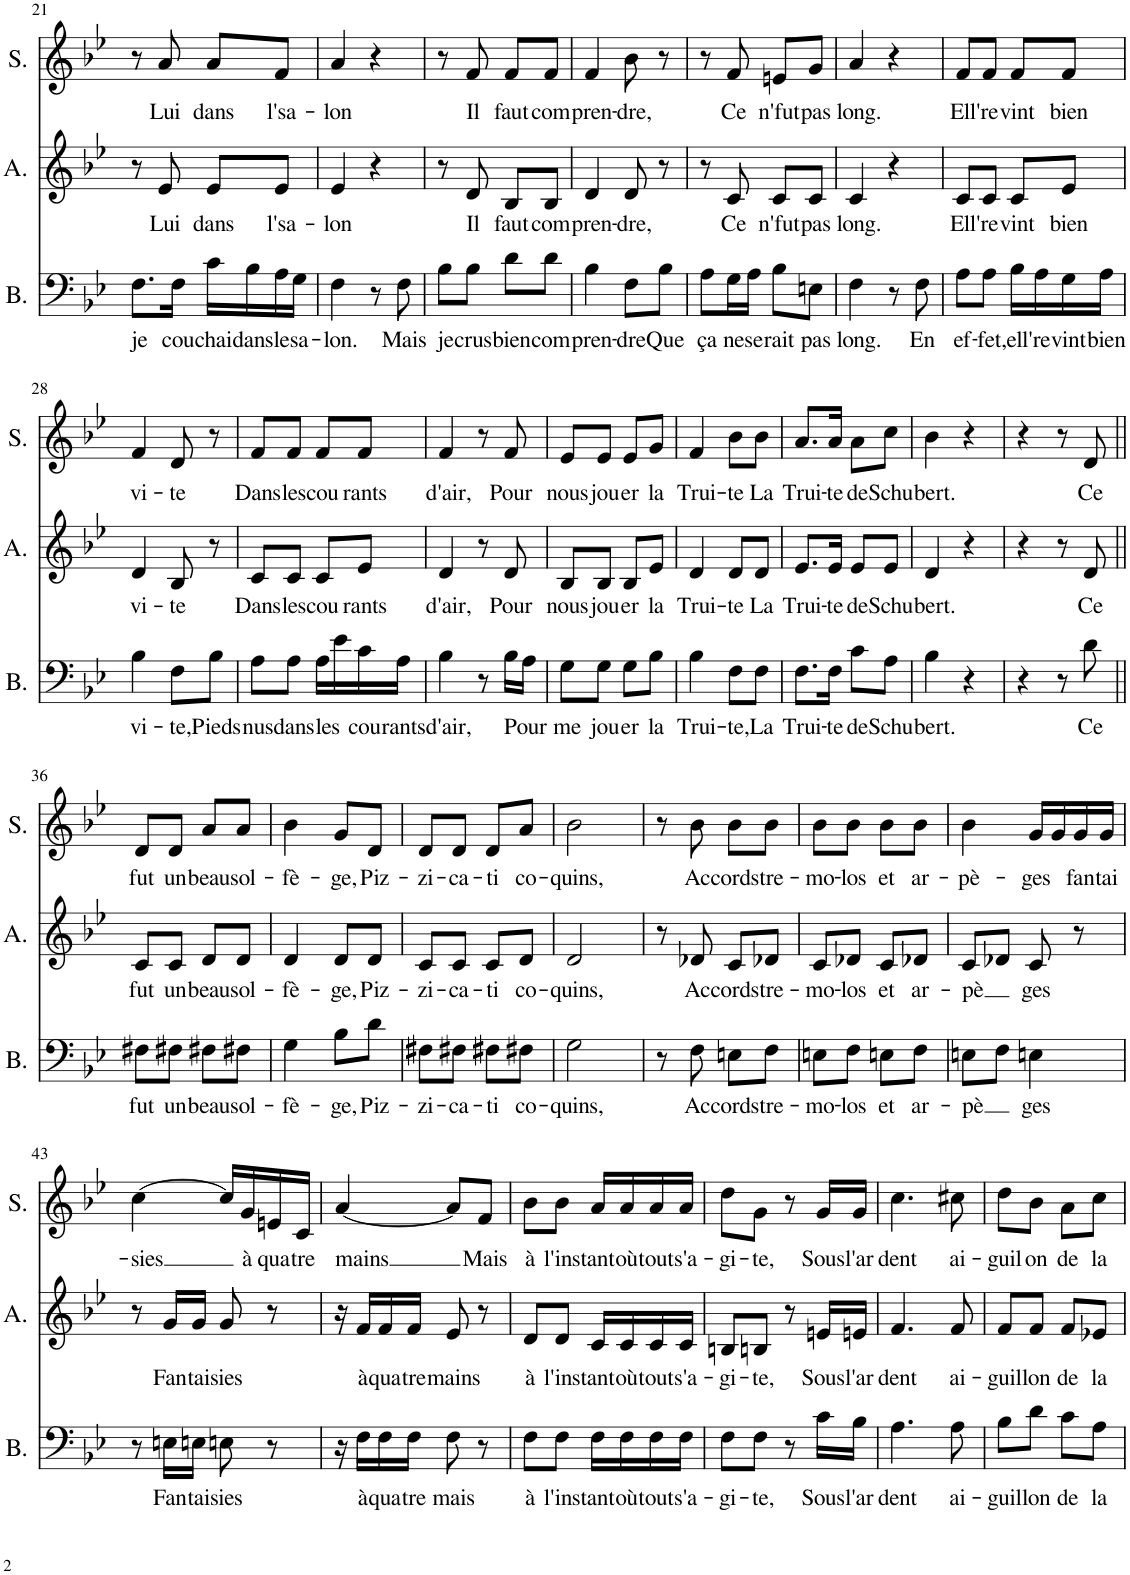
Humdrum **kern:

**kern	**text	**kern	**text	**kern	**text
*part3	*part3	*part2	*part2	*part1	*part1
*staff3	*staff3	*staff2	*staff2	*staff1	*staff1
*I"Bass	*	*I"Alto	*	*I"Soprano	*
*I'B.	*	*I'A.	*	*I'S.	*
!!LO:PB:g=z
*clefF4	*	*clefG2	*	*clefG2	*
*k[b-e-]	*	*k[b-e-]	*	*k[b-e-]	*
*M2/4	*	*M2/4	*	*M2/4	*
=21	=21	=21	=21	=21	=21
!	!LO:LY:b	!	!	!	!
8.F\L	je	8r	.	8r	.
!	!	!	!LO:LY:b	!	!LO:LY:b
.	.	8e-/	Lui	8a/	Lui
!	!LO:LY:b	!	!	!	!
16F\Jk	cou-	.	.	.	.
!	!LO:LY:b	!	!LO:LY:b	!	!LO:LY:b
16c\LL	-chai	8e-/L	dans	8a/L	dans
!	!LO:LY:b	!	!	!	!
16B-\	dans	.	.	.	.
!	!LO:LY:b	!	!LO:LY:b	!	!LO:LY:b
16A\	le	8e-/J	l'sa-	8f/J	l'sa-
!	!LO:LY:b	!	!	!	!
16G\JJ	sa-	.	.	.	.
=22	=22	=22	=22	=22	=22
!	!LO:LY:b	!	!LO:LY:b	!	!LO:LY:b
4F\	-lon.	4e-/	-lon	4a/	-lon
8r	.	4r	.	4r	.
!	!LO:LY:b	!	!	!	!
8F\	Mais	.	.	.	.
=23	=23	=23	=23	=23	=23
!	!LO:LY:b	!	!	!	!
8B-\L	je	8r	.	8r	.
!	!LO:LY:b	!	!LO:LY:b	!	!LO:LY:b
8B-\J	crus	8d/	Il	8f/	Il
!	!LO:LY:b	!	!LO:LY:b	!	!LO:LY:b
8d\L	bien	8B-/L	faut	8f/L	faut
!	!LO:LY:b	!	!LO:LY:b	!	!LO:LY:b
8d\J	com-	8B-/J	com-	8f/J	com-
=24	=24	=24	=24	=24	=24
!	!LO:LY:b	!	!LO:LY:b	!	!LO:LY:b
4B-\	-pren-	4d/	-pren-	4f/	-pren-
!	!LO:LY:b	!	!LO:LY:b	!	!LO:LY:b
8F\L	-dre	8d/	-dre,	8b-\	-dre,
!	!LO:LY:b	!	!	!	!
8B-\J	Que	8r	.	8r	.
=25	=25	=25	=25	=25	=25
!	!LO:LY:b	!	!	!	!
8A\L	ça	8r	.	8r	.
!	!LO:LY:b	!	!LO:LY:b	!	!LO:LY:b
16G\L	ne	8c/	Ce	8f/	Ce
!	!LO:LY:b	!	!	!	!
16A\JJ	se-	.	.	.	.
!	!LO:LY:b	!	!LO:LY:b	!	!LO:LY:b
8B-\L	-rait	8c/L	n'fut	8en/L	n'fut
!	!LO:LY:b	!	!LO:LY:b	!	!LO:LY:b
8En\J	pas	8c/J	pas	8g/J	pas
=26	=26	=26	=26	=26	=26
!	!LO:LY:b	!	!LO:LY:b	!	!LO:LY:b
4F\	long.	4c/	long.	4a/	long.
8r	.	4r	.	4r	.
!	!LO:LY:b	!	!	!	!
8F\	En	.	.	.	.
=27	=27	=27	=27	=27	=27
!	!LO:LY:b	!	!LO:LY:b	!	!LO:LY:b
8A\L	ef-	8c/L	Ell'	8f/L	Ell'
!	!LO:LY:b	!	!LO:LY:b	!	!LO:LY:b
8A\J	-fet,	8c/J	re-	8f/J	re-
!	!LO:LY:b	!	!LO:LY:b	!	!LO:LY:b
16B-\LL	ell'	8c/L	-vint	8f/L	-vint
!	!LO:LY:b	!	!	!	!
16A\	re-	.	.	.	.
!	!LO:LY:b	!	!LO:LY:b	!	!LO:LY:b
16G\	-vint	8e-/J	bien	8f/J	bien
!	!LO:LY:b	!	!	!	!
16A\JJ	bien	.	.	.	.
!!LO:LB:g=z
=28	=28	=28	=28	=28	=28
!	!LO:LY:b	!	!LO:LY:b	!	!LO:LY:b
4B-\	vi-	4d/	vi-	4f/	vi-
!	!LO:LY:b	!	!LO:LY:b	!	!LO:LY:b
8F\L	-te,	8B-/	-te	8d/	-te
!	!LO:LY:b	!	!	!	!
8B-\J	Pieds	8r	.	8r	.
=29	=29	=29	=29	=29	=29
!	!LO:LY:b	!	!LO:LY:b	!	!LO:LY:b
8A\L	nus	8c/L	Dans	8f/L	Dans
!	!LO:LY:b	!	!LO:LY:b	!	!LO:LY:b
8A\J	dans	8c/J	les	8f/J	les
!	!LO:LY:b	!	!LO:LY:b	!	!LO:LY:b
16A\LL	les	8c/L	cou-	8f/L	cou-
16e-\	.	.	.	.	.
!	!LO:LY:b	!	!LO:LY:b	!	!LO:LY:b
16c\	cou-	8e-/J	-rants	8f/J	-rants
!	!LO:LY:b	!	!	!	!
16A\JJ	-rants	.	.	.	.
=30	=30	=30	=30	=30	=30
!	!LO:LY:b	!	!LO:LY:b	!	!LO:LY:b
4B-\	d'air,	4d/	d'air,	4f/	d'air,
8r	.	8r	.	8r	.
!	!LO:LY:b	!	!LO:LY:b	!	!LO:LY:b
16B-\LL	Pour	8d/	Pour	8f/	Pour
16A\JJ	.	.	.	.	.
=31	=31	=31	=31	=31	=31
!	!LO:LY:b	!	!LO:LY:b	!	!LO:LY:b
8G\L	me	8B-/L	nous	8e-/L	nous
!	!LO:LY:b	!	!LO:LY:b	!	!LO:LY:b
8G\J	jou-	8B-/J	jou-	8e-/J	jou-
!	!LO:LY:b	!	!LO:LY:b	!	!LO:LY:b
8G\L	-er	8B-/L	-er	8e-/L	-er
!	!LO:LY:b	!	!LO:LY:b	!	!LO:LY:b
8B-\J	la	8e-/J	la	8g/J	la
=32	=32	=32	=32	=32	=32
!	!LO:LY:b	!	!LO:LY:b	!	!LO:LY:b
4B-\	Trui-	4d/	Trui-	4f/	Trui-
!	!LO:LY:b	!	!LO:LY:b	!	!LO:LY:b
8F\L	-te,	8d/L	-te	8b-\L	-te
!	!LO:LY:b	!	!LO:LY:b	!	!LO:LY:b
8F\J	La	8d/J	La	8b-\J	La
=33	=33	=33	=33	=33	=33
!	!LO:LY:b	!	!LO:LY:b	!	!LO:LY:b
8.F\L	Trui-	8.e-/L	Trui-	8.a/L	Trui-
!	!LO:LY:b	!	!LO:LY:b	!	!LO:LY:b
16F\Jk	-te	16e-/Jk	-te	16a/Jk	-te
!	!LO:LY:b	!	!LO:LY:b	!	!LO:LY:b
8c\L	de	8e-/L	de	8a\L	de
!	!LO:LY:b	!	!LO:LY:b	!	!LO:LY:b
8A\J	Schu-	8e-/J	Schu-	8cc\J	Schu-
=34	=34	=34	=34	=34	=34
!	!LO:LY:b	!	!LO:LY:b	!	!LO:LY:b
4B-\	-bert.	4d/	-bert.	4b-\	-bert.
4r	.	4r	.	4r	.
=35	=35	=35	=35	=35	=35
4r	.	4r	.	4r	.
8r	.	8r	.	8r	.
!	!LO:LY:b	!	!LO:LY:b	!	!LO:LY:b
8d\	Ce	8d/	Ce	8d/	Ce
!!LO:LB:g=z
=36||	=36||	=36||	=36||	=36||	=36||
!	!LO:LY:b	!	!LO:LY:b	!	!LO:LY:b
8F#X\L	fut	8c/L	fut	8d/L	fut
!	!LO:LY:b	!	!LO:LY:b	!	!LO:LY:b
8F#X\J	un	8c/J	un	8d/J	un
!	!LO:LY:b	!	!LO:LY:b	!	!LO:LY:b
8F#X\L	beau	8d/L	beau	8a/L	beau
!	!LO:LY:b	!	!LO:LY:b	!	!LO:LY:b
8F#X\J	sol-	8d/J	sol-	8a/J	sol-
=37	=37	=37	=37	=37	=37
!	!LO:LY:b	!	!LO:LY:b	!	!LO:LY:b
4G\	-fè-	4d/	-fè-	4b-\	-fè-
!	!LO:LY:b	!	!LO:LY:b	!	!LO:LY:b
8B-\L	-ge,	8d/L	-ge,	8g/L	-ge,
!	!LO:LY:b	!	!LO:LY:b	!	!LO:LY:b
8d\J	Piz-	8d/J	Piz-	8d/J	Piz-
=38	=38	=38	=38	=38	=38
!	!LO:LY:b	!	!LO:LY:b	!	!LO:LY:b
8F#X\L	-zi-	8c/L	-zi-	8d/L	-zi-
!	!LO:LY:b	!	!LO:LY:b	!	!LO:LY:b
8F#X\J	-ca-	8c/J	-ca-	8d/J	-ca-
!	!LO:LY:b	!	!LO:LY:b	!	!LO:LY:b
8F#X\L	-ti	8c/L	-ti	8d/L	-ti
!	!LO:LY:b	!	!LO:LY:b	!	!LO:LY:b
8F#X\J	co-	8d/J	co-	8a/J	co-
=39	=39	=39	=39	=39	=39
!	!LO:LY:b	!	!LO:LY:b	!	!LO:LY:b
2G\	-quins,	2d/	-quins,	2b-\	-quins,
=40	=40	=40	=40	=40	=40
8r	.	8r	.	8r	.
!	!LO:LY:b	!	!LO:LY:b	!	!LO:LY:b
8F\	Ac-	8d-X/	Ac-	8b-\	Ac-
!	!LO:LY:b	!	!LO:LY:b	!	!LO:LY:b
8En\L	-cords	8c/L	-cords	8b-\L	-cords
!	!LO:LY:b	!	!LO:LY:b	!	!LO:LY:b
8F\J	tre-	8d-X/J	tre-	8b-\J	tre-
=41	=41	=41	=41	=41	=41
!	!LO:LY:b	!	!LO:LY:b	!	!LO:LY:b
8En\L	-mo-	8c/L	-mo-	8b-\L	-mo-
!	!LO:LY:b	!	!LO:LY:b	!	!LO:LY:b
8F\J	-los	8d-X/J	-los	8b-\J	-los
!	!LO:LY:b	!	!LO:LY:b	!	!LO:LY:b
8En\L	et	8c/L	et	8b-\L	et
!	!LO:LY:b	!	!LO:LY:b	!	!LO:LY:b
8F\J	ar-	8d-X/J	ar-	8b-\J	ar-
=42	=42	=42	=42	=42	=42
!	!LO:LY:b	!	!LO:LY:b	!	!LO:LY:b
8En\L	-pè	8c/L	-pè	4b-\	-pè-
8F\J	.	8d-X/J	.	.	.
!	!LO:LY:b	!	!LO:LY:b	!	!LO:LY:b
4En\	ges	8c/	ges	16g/LL	-ges
.	.	.	.	16g/	.
!	!	!	!	!	!LO:LY:b
.	.	8r	.	16g/	fan-
!	!	!	!	!	!LO:LY:b
.	.	.	.	16g/JJ	-tai-
!!LO:LB:g=z
=43	=43	=43	=43	=43	=43
!	!	!	!	!	!LO:LY:b
8r	.	8r	.	[4cc\	-sies
!	!LO:LY:b	!	!LO:LY:b	!	!
16En\LL	Fan-	16g/LL	Fan-	.	.
!	!LO:LY:b	!	!LO:LY:b	!	!
16En\JJ	-tai-	16g/JJ	-tai-	.	.
!	!LO:LY:b	!	!LO:LY:b	!	!
8En\	-sies	8g/	-sies	16cc/LL]	.
!	!	!	!	!	!LO:LY:b
.	.	.	.	16g/	à
!	!	!	!	!	!LO:LY:b
8r	.	8r	.	16en/	qua-
!	!	!	!	!	!LO:LY:b
.	.	.	.	16c/JJ	-tre
=44	=44	=44	=44	=44	=44
!	!	!	!	!	!LO:LY:b
16r	.	16r	.	[4a/	mains
!	!LO:LY:b	!	!LO:LY:b	!	!
16F\LL	à	16f/LL	à	.	.
!	!LO:LY:b	!	!LO:LY:b	!	!
16F\	qua-	16f/	qua-	.	.
!	!LO:LY:b	!	!LO:LY:b	!	!
16F\JJ	-tre	16f/JJ	-tre	.	.
!	!LO:LY:b	!	!LO:LY:b	!	!
8F\	mais	8e-/	mains	8a/L]	.
!	!	!	!	!	!LO:LY:b
8r	.	8r	.	8f/J	Mais
=45	=45	=45	=45	=45	=45
!	!LO:LY:b	!	!LO:LY:b	!	!LO:LY:b
8F\L	à	8d/L	à	8b-\L	à
!	!LO:LY:b	!	!LO:LY:b	!	!LO:LY:b
8F\J	l'ins-	8d/J	l'ins-	8b-\J	l'ins-
!	!LO:LY:b	!	!LO:LY:b	!	!LO:LY:b
16F\LL	-tant	16c/LL	-tant	16a/LL	-tant
!	!LO:LY:b	!	!LO:LY:b	!	!LO:LY:b
16F\	où	16c/	où	16a/	où
!	!LO:LY:b	!	!LO:LY:b	!	!LO:LY:b
16F\	tout	16c/	tout	16a/	tout
!	!LO:LY:b	!	!LO:LY:b	!	!LO:LY:b
16F\JJ	s'a-	16c/JJ	s'a-	16a/JJ	s'a-
=46	=46	=46	=46	=46	=46
!	!LO:LY:b	!	!LO:LY:b	!	!LO:LY:b
8F\L	-gi-	8Bn/L	-gi-	8dd\L	-gi-
!	!LO:LY:b	!	!LO:LY:b	!	!LO:LY:b
8F\J	-te,	8Bn/J	-te,	8g\J	-te,
8r	.	8r	.	8r	.
!	!LO:LY:b	!	!LO:LY:b	!	!LO:LY:b
16c\LL	Sous	16en/LL	Sous	16g/LL	Sous
!	!LO:LY:b	!	!LO:LY:b	!	!LO:LY:b
16B-\JJ	l'ar-	16en/JJ	l'ar-	16g/JJ	l'ar-
=47	=47	=47	=47	=47	=47
!	!LO:LY:b	!	!LO:LY:b	!	!LO:LY:b
4.A\	-dent	4.f/	-dent	4.cc\	-dent
!	!LO:LY:b	!	!LO:LY:b	!	!LO:LY:b
8A\	ai-	8f/	ai-	8cc#X\	ai-
=48	=48	=48	=48	=48	=48
!	!LO:LY:b	!	!LO:LY:b	!	!LO:LY:b
8B-\L	-guil-	8f/L	-guil-	8dd\L	-guil-
!	!LO:LY:b	!	!LO:LY:b	!	!LO:LY:b
8d\J	-lon	8f/J	-lon	8b-\J	-on
!	!LO:LY:b	!	!LO:LY:b	!	!LO:LY:b
8c\L	de	8f/L	de	8a\L	de
!	!LO:LY:b	!	!LO:LY:b	!	!LO:LY:b
8A\J	la	8e-X/J	la	8cc\J	la
=	=	=	=	=	=
*-	*-	*-	*-	*-	*-
